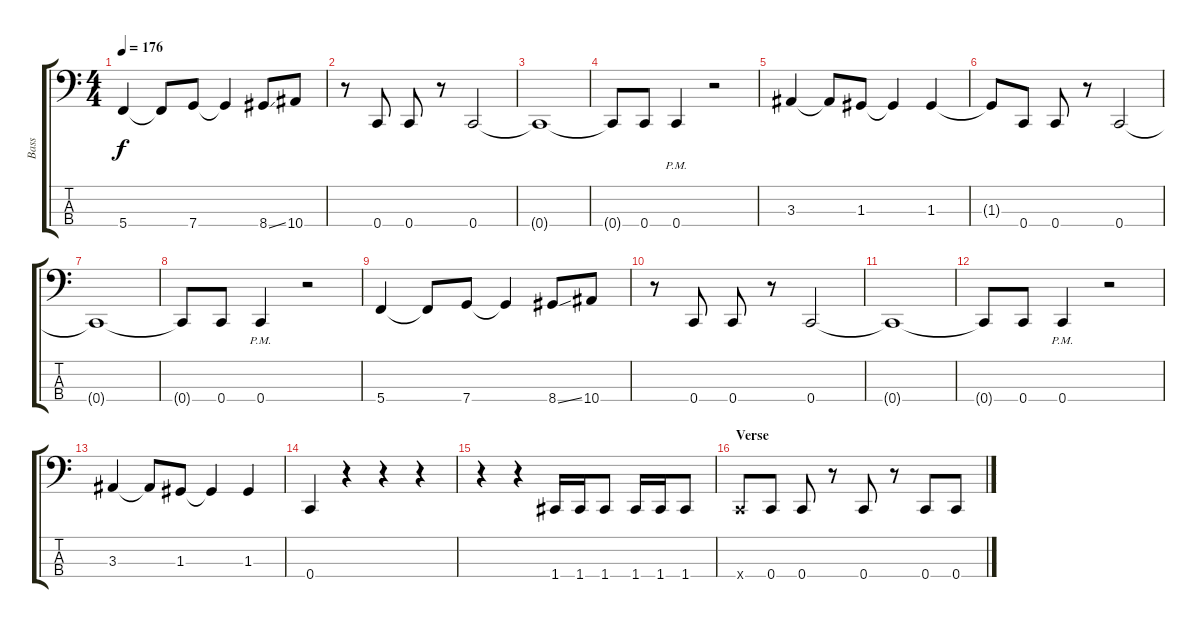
\track ("Bass" "Bass") {instrument slapbass1}
\staff {score tabs}
\tuning (F2 C2 G1 C1) {hide}
\ts (4 4)
\tempo 176
\clef f4
\ks c
5.4.4{dy f} 5.4{t}.8 7.4.8 7.4{t}.4 8.4{ss}.8 10.4.8 |
r.8 0.4.8 0.4.8 r.8 0.4.2 |
0.4{t}.1 |
0.4{t}.8 0.4.8 0.4{pm}.4 r.2 |
3.3.4 3.3{t}.8 1.3.8 1.3{t}.4 1.3.4 |
1.3{t}.8 0.4.8 0.4.8 r.8 0.4.2 |
0.4{t}.1 |
0.4{t}.8 0.4.8 0.4{pm}.4 r.2 |
5.4.4 5.4{t}.8 7.4.8 7.4{t}.4 8.4{ss}.8 10.4.8 |
r.8 0.4.8 0.4.8 r.8 0.4.2 |
0.4{t}.1 |
0.4{t}.8 0.4.8 0.4{pm}.4 r.2 |
3.3.4 3.3{t}.8 1.3.8 1.3{t}.4 1.3.4 |
0.4.4 r.4 r.4 r.4 |
r.4 r.4 1.4.16 1.4.16 1.4.8 1.4.16 1.4.16 1.4.8 |
\section ("" "Verse")
0.4{x}.8 0.4.8 0.4.8 r.8 0.4.8 r.8 0.4.8 0.4.8
